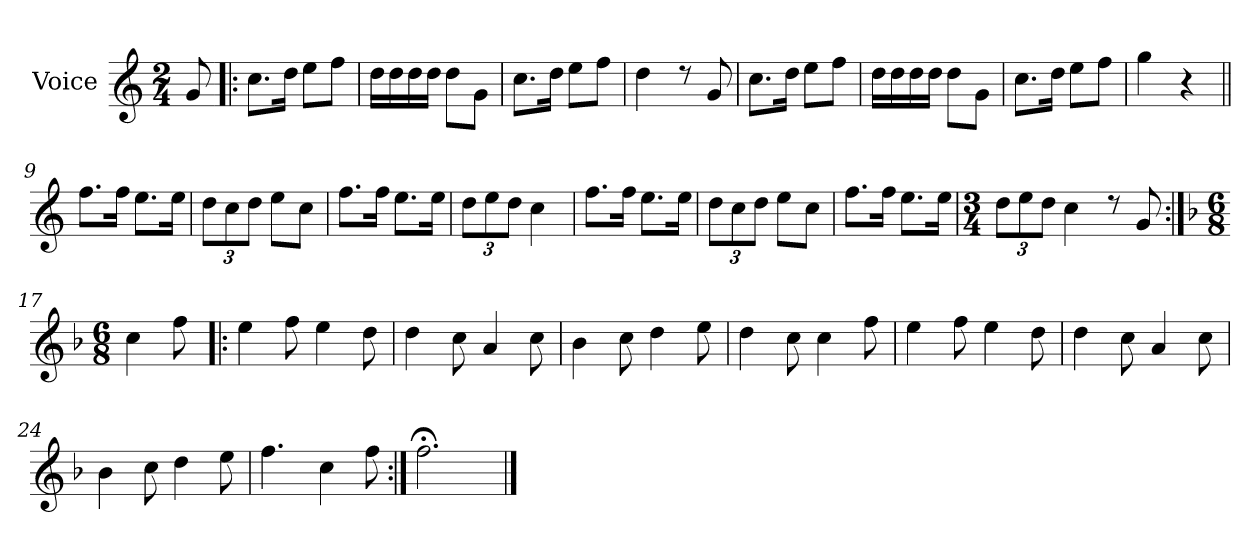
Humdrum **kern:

**kern
*part1
*staff1
*I"Voice
*I'V
*clefG2
*k[]
*M2/4
*MM120
=
8g/
=1!|:
8.cc\L
16dd\Jk
8ee\L
8ff\J
=2
16dd\LL
16dd\
16dd\
16dd\JJ
8dd\L
8g\J
=3
8.cc\L
16dd\Jk
8ee\L
8ff\J
=4
4dd\
8rdd
8g/
=5
8.cc\L
16dd\Jk
8ee\L
8ff\J
!!LO:LB:g=z
=6
16dd\LL
16dd\
16dd\
16dd\JJ
8dd\L
8g\J
=7
8.cc\L
16dd\Jk
8ee\L
8ff\J
=8
4gg\
4r
=9||
8.ff\L
16ff\Jk
8.ee\L
16ee\Jk
=10
*Xbrackettup
12dd\L
12cc\
12dd\J
8ee\L
8cc\J
=11
8.ff\L
16ff\Jk
8.ee\L
16ee\Jk
!!LO:LB:g=z
=12
12dd\L
12ee\
12dd\J
4cc\
=13
8.ff\L
16ff\Jk
8.ee\L
16ee\Jk
=14
12dd\L
12cc\
12dd\J
8ee\L
8cc\J
=15
8.ff\L
16ff\Jk
8.ee\L
16ee\Jk
=16
*M3/4
12dd\L
12ee\
12dd\J
4cc\
8rdd
8g/
!!LO:LB:g=z
=17:|!
*k[b-]
*M6/8
4cc\
8ff\
=18!|:
4ee\
8ff\
4ee\
8dd\
=19
4dd\
8cc\
4a/
8cc\
=20
4b-\
8cc\
4dd\
8ee\
=21
4dd\
8cc\
4cc\
8ff\
!!LO:LB:g=z
=22
4ee\
8ff\
4ee\
8dd\
=23
4dd\
8cc\
4a/
8cc\
=24
4b-\
8cc\
4dd\
8ee\
=25
4.ff\
4cc\
8ff\
=26:|!
2.ff;<\
==
*-
